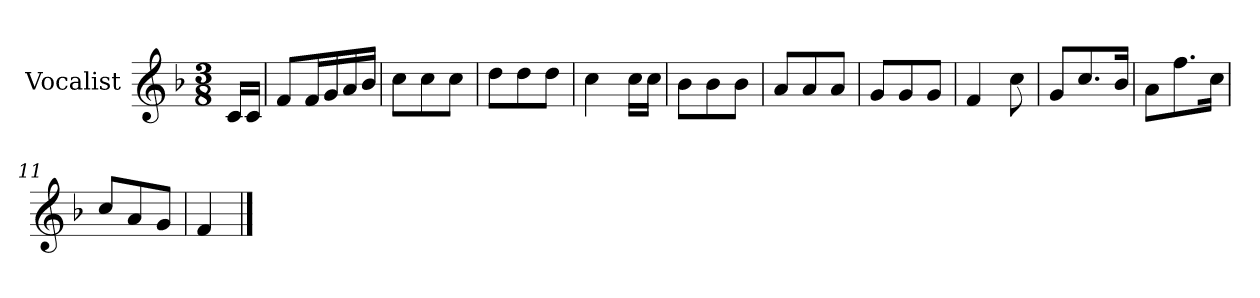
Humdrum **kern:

**kern
*part1
*staff1
*I"Vocalist
*k[b-]
*F:
*M3/8
=
16cLL
16cJJ
=1
8fL
16fL
16g
16a
16b-JJ
=2
8ccL
8cc
8ccJ
=3
8ddL
8dd
8ddJ
=4
4cc
16ccLL
16ccJJ
=5
8b-L
8b-
8b-J
=6
8aL
8a
8aJ
=7
8gL
8g
8gJ
=8
4f
8cc
=9
8gL
8.cc
16b-Jk
=10
8aL
8.ff
16ccJk
=11
8ccL
8a
8gJ
=12
4f
==
*-
